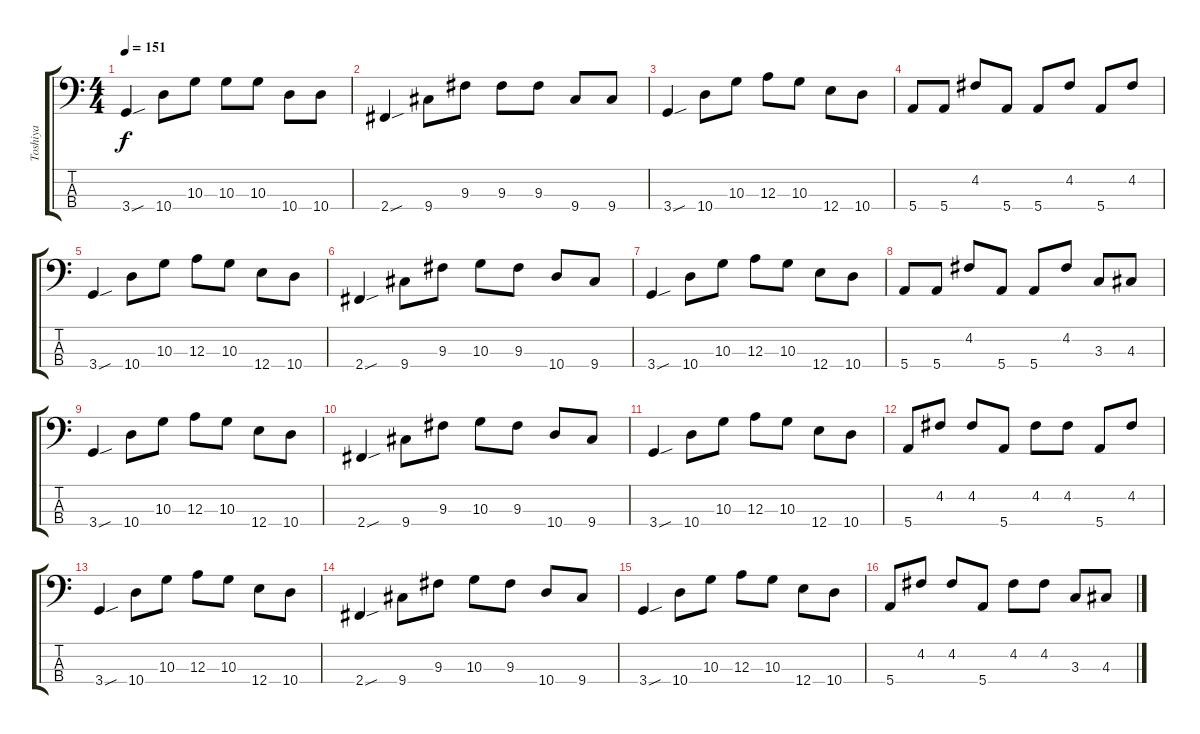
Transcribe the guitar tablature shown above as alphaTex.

\track ("Toshiya" "Toshiya") {instrument electricbasspick}
\staff {score tabs}
\tuning (G2 D2 A1 E1) {hide}
\ts (4 4)
\tempo 151
\clef f4
\ks c
3.4{sou}.4{dy f} 10.4.8 10.3.8 10.3.8 10.3.8 10.4.8 10.4.8 |
2.4{sou}.4 9.4.8 9.3.8 9.3.8 9.3.8 9.4.8 9.4.8 |
3.4{sou}.4 10.4.8 10.3.8 12.3.8 10.3.8 12.4.8 10.4.8 |
5.4.8 5.4.8 4.2.8 5.4.8 5.4.8 4.2.8 5.4.8 4.2.8 |
3.4{sou}.4 10.4.8 10.3.8 12.3.8 10.3.8 12.4.8 10.4.8 |
2.4{sou}.4 9.4.8 9.3.8 10.3.8 9.3.8 10.4.8 9.4.8 |
3.4{sou}.4 10.4.8 10.3.8 12.3.8 10.3.8 12.4.8 10.4.8 |
5.4.8 5.4.8 4.2.8 5.4.8 5.4.8 4.2.8 3.3.8 4.3.8 |
3.4{sou}.4 10.4.8 10.3.8 12.3.8 10.3.8 12.4.8 10.4.8 |
2.4{sou}.4 9.4.8 9.3.8 10.3.8 9.3.8 10.4.8 9.4.8 |
3.4{sou}.4 10.4.8 10.3.8 12.3.8 10.3.8 12.4.8 10.4.8 |
5.4.8 4.2.8 4.2.8 5.4.8 4.2.8 4.2.8 5.4.8 4.2.8 |
3.4{sou}.4 10.4.8 10.3.8 12.3.8 10.3.8 12.4.8 10.4.8 |
2.4{sou}.4 9.4.8 9.3.8 10.3.8 9.3.8 10.4.8 9.4.8 |
3.4{sou}.4 10.4.8 10.3.8 12.3.8 10.3.8 12.4.8 10.4.8 |
5.4.8 4.2.8 4.2.8 5.4.8 4.2.8 4.2.8 3.3.8 4.3.8
